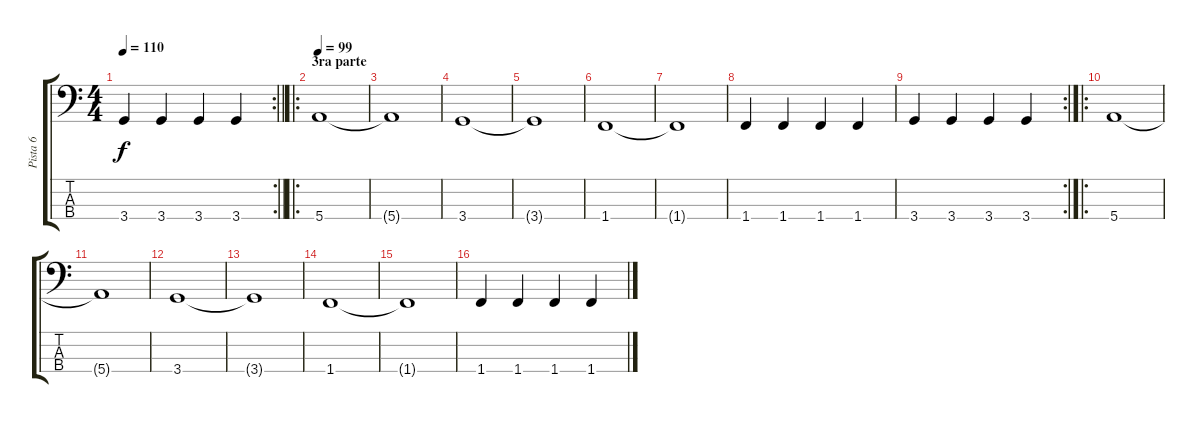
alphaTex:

\track ("Pista 6" "Pista 6") {instrument electricbassfinger}
\staff {score tabs}
\tuning (G2 D2 A1 E1) {hide}
\rc 2
\ts (4 4)
\tempo 110
\clef f4
\barLineRight lightlight
\ks c
3.4.4{dy f} 3.4.4 3.4.4 3.4.4 |
\ro
\section ("" "3ra parte")
\tempo 99
5.4.1 |
5.4{t}.1 |
3.4.1 |
3.4{t}.1 |
1.4.1 |
1.4{t}.1 |
1.4.4 1.4.4 1.4.4 1.4.4 |
\rc 2
3.4.4 3.4.4 3.4.4 3.4.4 |
\ro
5.4.1 |
5.4{t}.1 |
3.4.1 |
3.4{t}.1 |
1.4.1 |
1.4{t}.1 |
1.4.4 1.4.4 1.4.4 1.4.4
